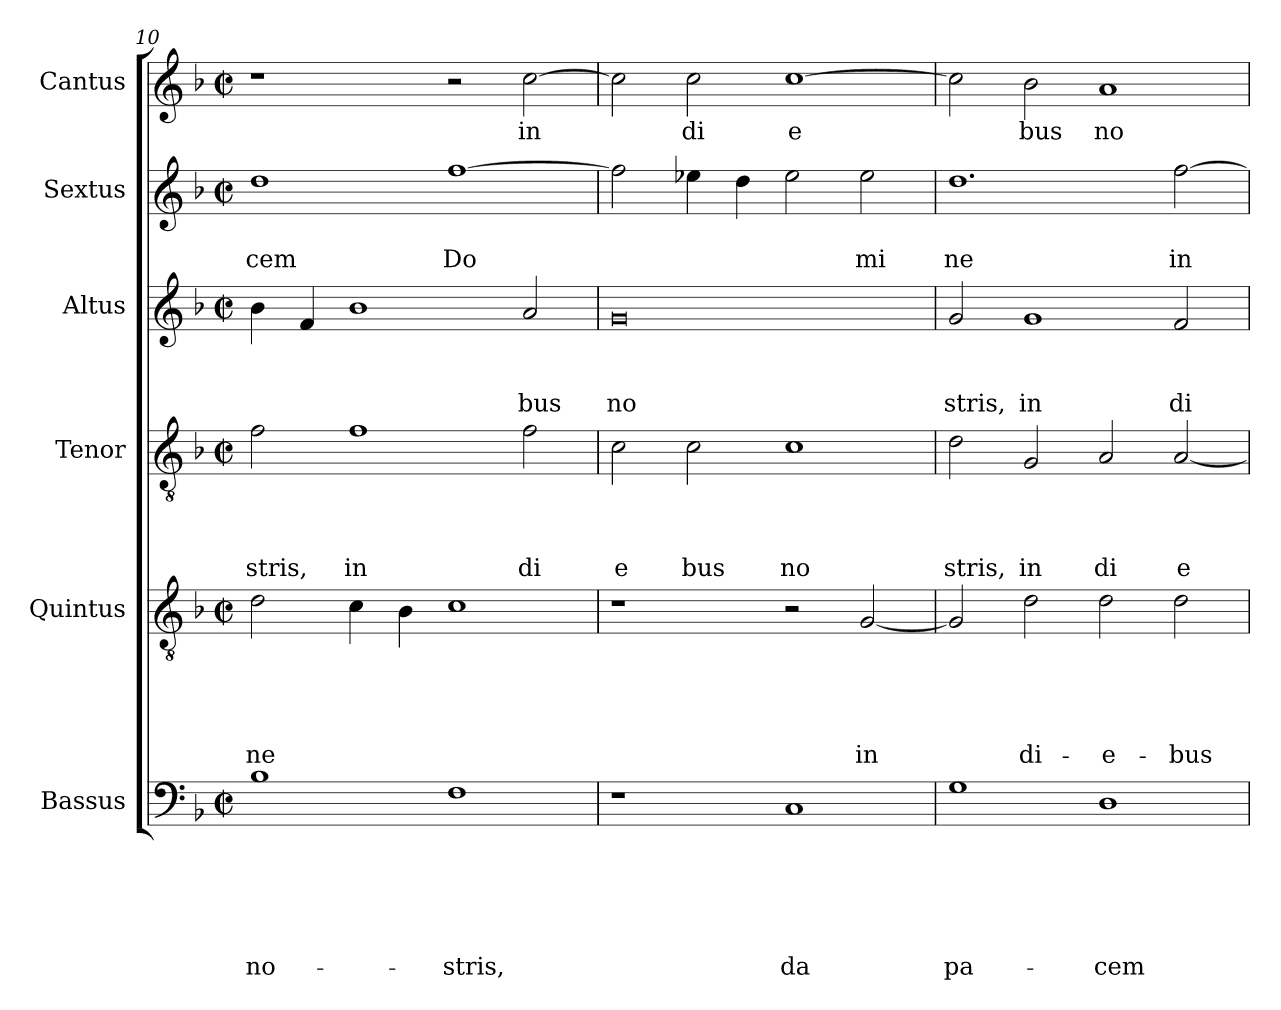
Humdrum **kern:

**kern	**text	**text	**text	**text	**text	**text	**kern	**text	**text	**text	**text	**text	**kern	**text	**text	**text	**text	**kern	**text	**text	**text	**kern	**text	**text	**kern	**text
*part6	*part6	*part6	*part6	*part6	*part6	*part6	*part5	*part5	*part5	*part5	*part5	*part5	*part4	*part4	*part4	*part4	*part4	*part3	*part3	*part3	*part3	*part2	*part2	*part2	*part1	*part1
*staff6	*staff6	*staff6	*staff6	*staff6	*staff6	*staff6	*staff5	*staff5	*staff5	*staff5	*staff5	*staff5	*staff4	*staff4	*staff4	*staff4	*staff4	*staff3	*staff3	*staff3	*staff3	*staff2	*staff2	*staff2	*staff1	*staff1
*I"Bassus	*	*	*	*	*	*	*I"Quintus	*	*	*	*	*	*I"Tenor	*	*	*	*	*I"Altus	*	*	*	*I"Sextus	*	*	*I"Cantus	*
*clefF4	*	*	*	*	*	*	*clefGv2	*	*	*	*	*	*clefGv2	*	*	*	*	*clefG2	*	*	*	*clefG2	*	*	*clefG2	*
*k[b-]	*	*	*	*	*	*	*k[b-]	*	*	*	*	*	*k[b-]	*	*	*	*	*k[b-]	*	*	*	*k[b-]	*	*	*k[b-]	*
*F:	*	*	*	*	*	*	*F:	*	*	*	*	*	*F:	*	*	*	*	*F:	*	*	*	*F:	*	*	*F:	*
*M2/2	*	*	*	*	*	*	*M2/2	*	*	*	*	*	*M2/2	*	*	*	*	*M2/2	*	*	*	*M2/2	*	*	*M2/2	*
*met(c|)	*	*	*	*	*	*	*met(c|)	*	*	*	*	*	*met(c|)	*	*	*	*	*met(c|)	*	*	*	*met(c|)	*	*	*met(c|)	*
=10	=10	=10	=10	=10	=10	=10	=10	=10	=10	=10	=10	=10	=10	=10	=10	=10	=10	=10	=10	=10	=10	=10	=10	=10	=10	=10
!	!	!	!	!	!	!LO:LY:b	!	!	!	!	!	!LO:LY:b	!	!	!	!	!LO:LY:b	!	!	!	!	!	!	!LO:LY:b	!	!
1B-	.	.	.	.	.	no-	2d\	.	.	.	.	-ne	2f\	.	.	.	stris,	4b-\	.	.	.	1dd	.	cem	1r	.
.	.	.	.	.	.	.	.	.	.	.	.	.	.	.	.	.	.	4f/	.	.	.	.	.	.	.	.
!	!	!	!	!	!	!	!	!	!	!	!	!	!	!	!	!	!LO:LY:b	!	!	!	!	!	!	!	!	!
.	.	.	.	.	.	.	4c\	.	.	.	.	.	1f	.	.	.	in	1b-	.	.	.	.	.	.	.	.
.	.	.	.	.	.	.	4B-\	.	.	.	.	.	.	.	.	.	.	.	.	.	.	.	.	.	.	.
!	!	!	!	!	!	!LO:LY:b	!	!	!	!	!	!	!	!	!	!	!	!	!	!	!	!	!	!LO:LY:b	!	!
1F	.	.	.	.	.	-stris,	1c	.	.	.	.	.	.	.	.	.	.	.	.	.	.	[>1ff	.	Do	2r	.
!	!	!	!	!	!	!	!	!	!	!	!	!	!	!	!	!	!LO:LY:b	!	!	!	!LO:LY:b	!	!	!	!	!LO:LY:b
.	.	.	.	.	.	.	.	.	.	.	.	.	2f\	.	.	.	di	2a/	.	.	bus	.	.	.	[>2cc\	in
=11	=11	=11	=11	=11	=11	=11	=11	=11	=11	=11	=11	=11	=11	=11	=11	=11	=11	=11	=11	=11	=11	=11	=11	=11	=11	=11
!	!	!	!	!	!	!	!	!	!	!	!	!	!	!	!	!	!LO:LY:b	!	!	!	!LO:LY:b	!	!	!	!	!
1r	.	.	.	.	.	.	1r	.	.	.	.	.	2c\	.	.	.	e	0g	.	.	no	2ff\]	.	.	2cc\]	.
!	!	!	!	!	!	!	!	!	!	!	!	!	!	!	!	!	!LO:LY:b	!	!	!	!	!	!	!	!	!LO:LY:b
.	.	.	.	.	.	.	.	.	.	.	.	.	2c\	.	.	.	bus	.	.	.	.	4ee-X\	.	.	2cc\	di
.	.	.	.	.	.	.	.	.	.	.	.	.	.	.	.	.	.	.	.	.	.	4dd\	.	.	.	.
!	!	!	!	!	!	!LO:LY:b	!	!	!	!	!	!	!	!	!	!	!LO:LY:b	!	!	!	!	!	!	!	!	!LO:LY:b:rj
1C	.	.	.	.	.	da	2r	.	.	.	.	.	1c	.	.	.	no	.	.	.	.	2ee-\	.	.	[>1cc	e
!	!	!	!	!	!	!	!	!	!	!	!	!LO:LY:b	!	!	!	!	!	!	!	!	!	!	!	!LO:LY:b	!	!
.	.	.	.	.	.	.	[<2G/	.	.	.	.	in	.	.	.	.	.	.	.	.	.	2ee-\	.	mi	.	.
=12	=12	=12	=12	=12	=12	=12	=12	=12	=12	=12	=12	=12	=12	=12	=12	=12	=12	=12	=12	=12	=12	=12	=12	=12	=12	=12
!	!	!	!	!	!	!LO:LY:b	!	!	!	!	!	!	!	!	!	!	!LO:LY:b	!	!	!	!LO:LY:b	!	!	!LO:LY:b	!	!
1G	.	.	.	.	.	pa-	2G/]	.	.	.	.	.	2d\	.	.	.	stris,	2g/	.	.	stris,	1.dd	.	ne	2cc\]	.
!	!	!	!	!	!	!	!	!	!	!	!	!LO:LY:b	!	!	!	!	!LO:LY:b	!	!	!	!LO:LY:b	!	!	!	!	!LO:LY:b
.	.	.	.	.	.	.	2d\	.	.	.	.	di-	2G/	.	.	.	in	1g	.	.	in	.	.	.	2b-\	bus
!	!	!	!	!	!	!LO:LY:b	!	!	!	!	!	!LO:LY:b	!	!	!	!	!LO:LY:b	!	!	!	!	!	!	!	!	!LO:LY:b
1D	.	.	.	.	.	-cem	2d\	.	.	.	.	-e-	2A/	.	.	.	di	.	.	.	.	.	.	.	1a	no
!	!	!	!	!	!	!	!	!	!	!	!	!LO:LY:b	!	!	!	!	!LO:LY:b	!	!	!	!LO:LY:b	!	!	!LO:LY:b	!	!
.	.	.	.	.	.	.	2d\	.	.	.	.	-bus	[<2A/	.	.	.	e	2f/	.	.	di	[<2ff\	.	in	.	.
=	=	=	=	=	=	=	=	=	=	=	=	=	=	=	=	=	=	=	=	=	=	=	=	=	=	=
*-	*-	*-	*-	*-	*-	*-	*-	*-	*-	*-	*-	*-	*-	*-	*-	*-	*-	*-	*-	*-	*-	*-	*-	*-	*-	*-
